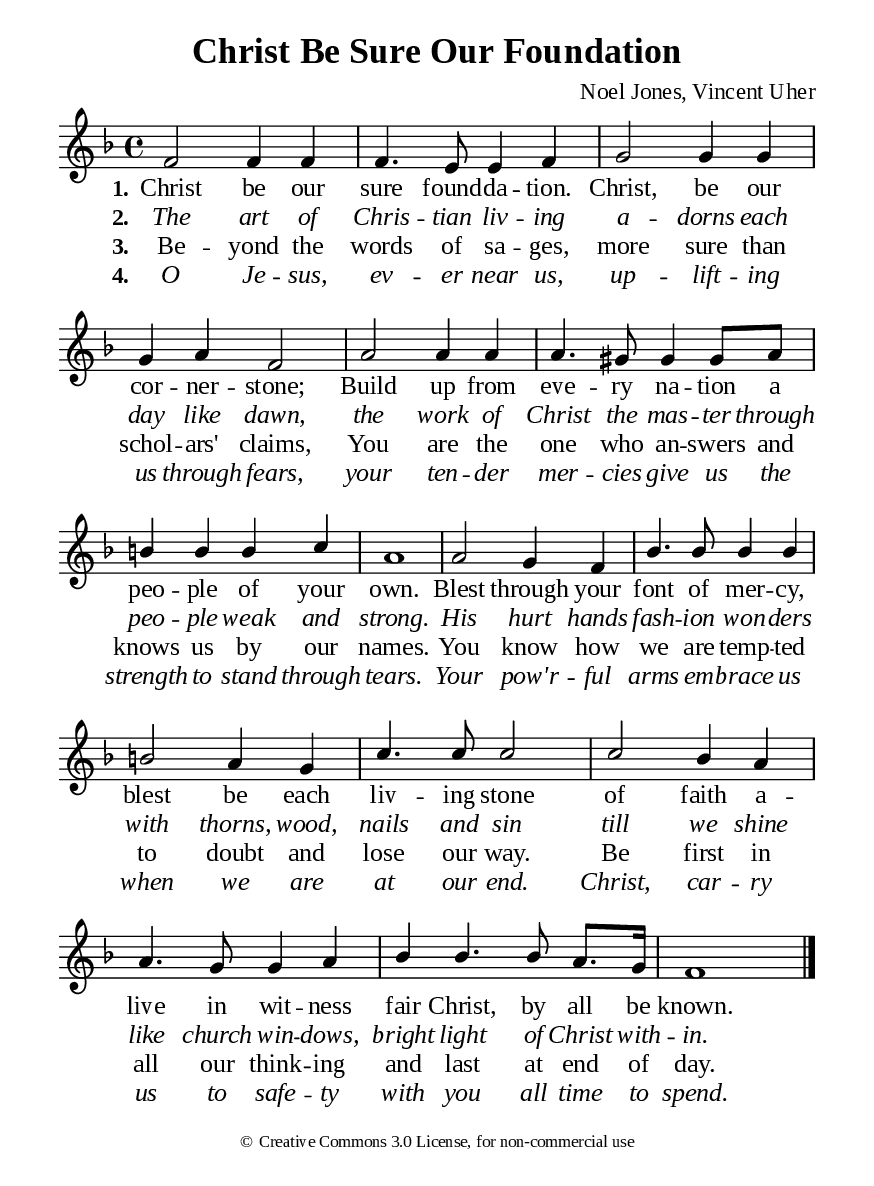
\version "2.18.2"

\header {
  title = "Christ Be Sure Our Foundation"
  composer = "Noel Jones, Vincent Uher"
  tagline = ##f
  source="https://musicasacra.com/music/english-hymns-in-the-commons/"
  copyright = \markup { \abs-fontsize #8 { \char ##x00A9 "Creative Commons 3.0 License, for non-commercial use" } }
}

global= {
  \key f \major
  \time 4/4
  \override Score.BarNumber.break-visibility = ##(#f #f #f)
}

\paper {
  #(set-paper-size "a5")
  top-margin = 10\mm
  bottom-margin = 10\mm
  left-margin = 10\mm
  right-margin = 10\mm
  indent = #0
  #(define fonts
	 (make-pango-font-tree "Liberation Serif"
	 		       "Liberation Serif"
			       "Liberation Serif"
			       (/ 20 20)))
  system-system-spacing = #'((basic-distance . 3) (padding . 3))
}

printItalic = \with {
  \override LyricText.font-shape = #'italic
}

% Verse music
musicVerseSoprano = \relative c' {
  %{	01	%} f2 f4 f |
  %{	02	%} f4. e8 e4 f |
  %{	03	%} g2 g4 g |
  %{	04	%} g a f2 |
  %{	05	%} a2 a4 a |
  %{	06	%} a4. gis8 gis4 gis8 a |
  %{	07	%} b!4 b b c |
  %{	08	%} a1 |
  %{	09	%} a2 g4 f |
  %{	10	%} bes4. bes8 bes4 bes |
  %{	11	%} b!2 a4 g |
  %{	12	%} c4. c8 c2 |
  %{	13	%} c2 bes4 a |
  %{	14	%} a4. g8 g4 a |
  %{	15	%} bes4 bes4. bes8 a8. g16 |
  %{	16	%} f1 \bar "|."
}

% Verse lyrics
verseOne = \lyricmode {
  \set stanza = #"1."
  Christ be our sure found -- da -- tion. Christ, be our cor -- ner -- stone;
  Build up from eve -- ry na -- tion a peo -- ple of your own.
  Blest through your font of mer -- cy, blest be each liv -- ing stone of faith
  a -- live in wit -- ness fair Christ, by all be known.
}

verseTwo = \lyricmode {
  \set stanza = #"2."
  The art of Chris -- tian liv -- ing a -- dorns each day like dawn,
  the work of Christ the mas -- ter through peo -- ple weak and strong.
  His hurt hands fash -- ion won -- ders with thorns, wood, nails and sin
  till we shine like church win -- dows, bright light of Christ with -- in.
}

verseThree = \lyricmode {
  \set stanza = #"3."
  Be -- yond the words of sa -- ges, more sure than schol -- ars' claims,
  You are the one who an -- swers and knows us by our names.
  You know how we are temp -- ted to doubt and lose our way.
  Be first in all our think -- ing and last at end of day.
}

verseFour = \lyricmode {
  \set stanza = #"4."
  O Je -- sus, ev -- er near us, up -- lift -- ing us through fears,
  your ten -- der mer -- cies give us the strength to stand through tears.
  Your pow'r -- ful arms em -- brace us when we are at our end.
  Christ, car -- ry us to safe -- ty with you all time to spend.
}

% Layout
\score {
    \new ChoirStaff <<
      \new Staff <<
        \clef "treble"
        \new Voice = "sopranos" { \global \stemUp \slurUp \musicVerseSoprano }
      >>
      \new Lyrics \lyricsto sopranos \verseOne
      \new Lyrics \printItalic \lyricsto sopranos \verseTwo
      \new Lyrics \lyricsto sopranos \verseThree
      \new Lyrics \printItalic \lyricsto sopranos \verseFour
    >>
}
